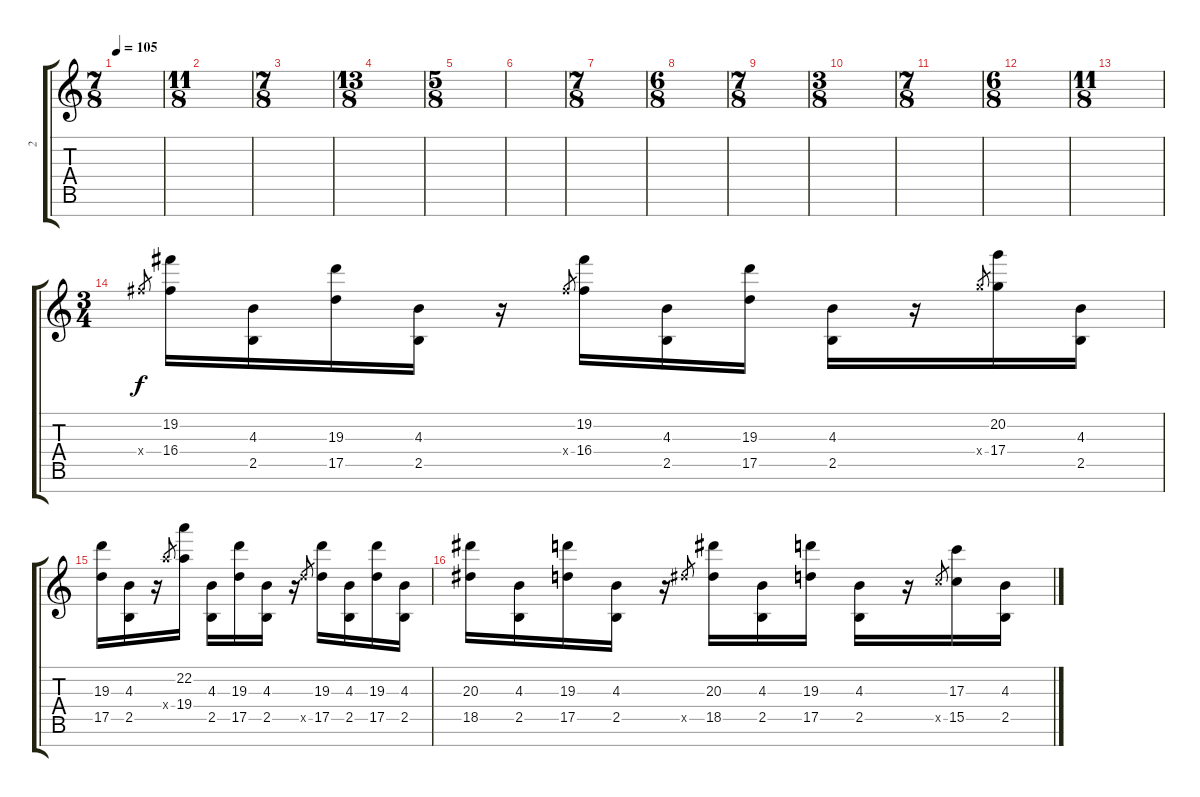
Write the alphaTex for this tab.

\track ("2" "2") {instrument electricbasspick}
\staff {score tabs}
\tuning (E4 B3 G3 D3 A2 E2 B1) {hide}
\ts (7 8)
\tempo 105
\clef g2
\ks c
|
\ts (11 8)
|
\ts (7 8)
|
\ts (13 8)
|
\ts (5 8)
|
|
\ts (7 8)
|
\ts (6 8)
|
\ts (7 8)
|
\ts (3 8)
|
\ts (7 8)
|
\ts (6 8)
|
\ts (11 8)
|
\ts (3 4)
16.4{x}.8{gr} (19.2 16.4).16{volume 9 instrument lead1square} (4.3 2.5).16 (19.3 17.5).16 (4.3 2.5).16 r.16 16.4{x}.8{gr} (19.2 16.4).16 (4.3 2.5).16 (19.3 17.5).16 (4.3 2.5).16 r.16 17.4{x}.8{gr} (20.2 17.4).16 (4.3 2.5).16 |
(19.3 17.5).16 (4.3 2.5).16 r.16 19.4{x}.8{gr} (22.2 19.4).16 (4.3 2.5).16 (19.3 17.5).16 (4.3 2.5).16 r.16 17.5{x}.8{gr} (19.3 17.5).16 (4.3 2.5).16 (19.3 17.5).16 (4.3 2.5).16 |
(20.3 18.5).16 (4.3 2.5).16 (19.3 17.5).16 (4.3 2.5).16 r.16 18.5{x}.8{gr} (20.3 18.5).16 (4.3 2.5).16 (19.3 17.5).16 (4.3 2.5).16 r.16 15.5{x}.8{gr} (17.3 15.5).16 (4.3 2.5).16
